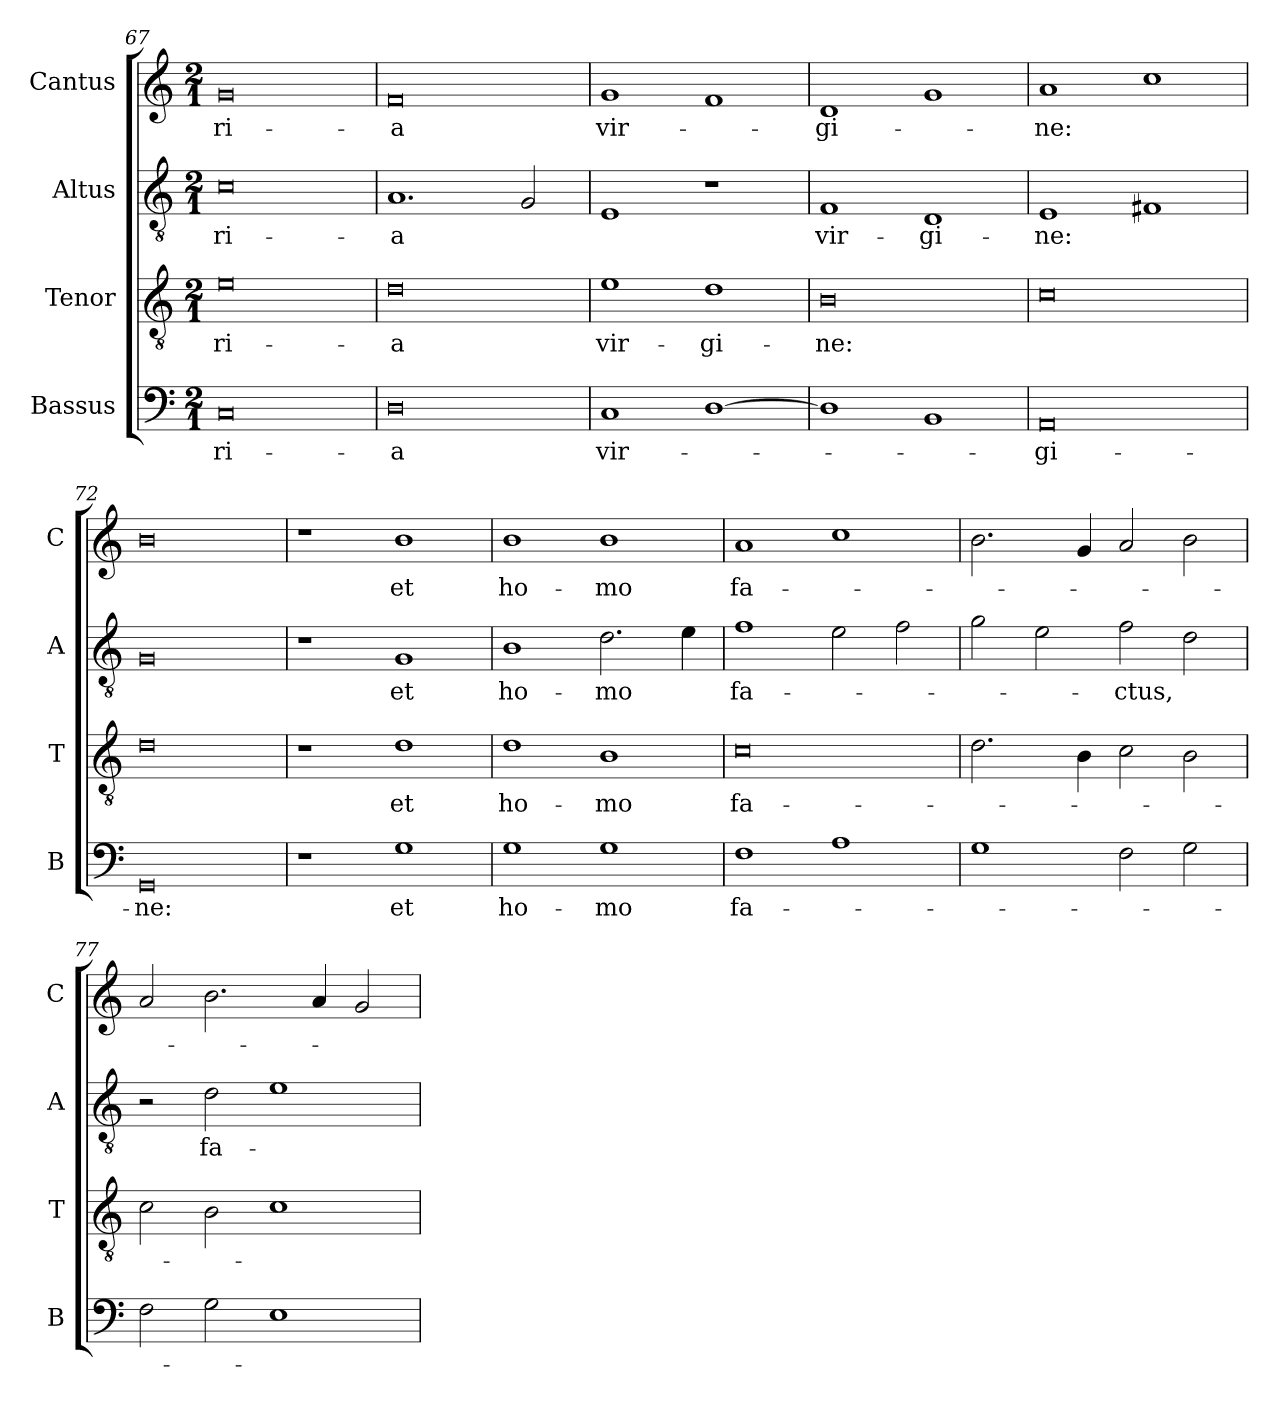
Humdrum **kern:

**kern	**text	**kern	**text	**kern	**text	**kern	**text
*part4	*part4	*part3	*part3	*part2	*part2	*part1	*part1
*staff4	*staff4	*staff3	*staff3	*staff2	*staff2	*staff1	*staff1
*I"Bassus	*	*I"Tenor	*	*I"Altus	*	*I"Cantus	*
*I'B	*	*I'T	*	*I'A	*	*I'C	*
*clefF4	*	*clefGv2	*	*clefGv2	*	*clefG2	*
*k[]	*	*k[]	*	*k[]	*	*k[]	*
*M2/1	*	*M2/1	*	*M2/1	*	*M2/1	*
=67	=67	=67	=67	=67	=67	=67	=67
0C	-ri-	0e	-ri-	0c	-ri-	0g	-ri-
=68	=68	=68	=68	=68	=68	=68	=68
0D	-a	0d	-a	1.A	-a	0f	-a
.	.	.	.	2G	.	.	.
=69	=69	=69	=69	=69	=69	=69	=69
1C	vir-	1e	vir-	1E	.	1g	vir-
[1D	.	1d	-gi-	1r	.	1f	.
=70	=70	=70	=70	=70	=70	=70	=70
1D]	.	0B	-ne:	1F	vir-	1d	-gi-
1BB	.	.	.	1D	-gi-	1g	.
=71	=71	=71	=71	=71	=71	=71	=71
0AA	-gi-	0c	.	1E	-ne:	1a	-ne:
.	.	.	.	1F#X	.	1cc	.
=72	=72	=72	=72	=72	=72	=72	=72
0GG	-ne:	0d	.	0G	.	0b	.
=73	=73	=73	=73	=73	=73	=73	=73
1r	.	1r	.	1r	.	1r	.
1G	et	1d	et	1G	et	1b	et
=74	=74	=74	=74	=74	=74	=74	=74
1G	ho-	1d	ho-	1B	ho-	1b	ho-
1G	-mo	1B	-mo	2.d	-mo	1b	-mo
.	.	.	.	4e	.	.	.
=75	=75	=75	=75	=75	=75	=75	=75
!	!	!	!	!	!LO:LY:i	!	!
1F	fa-	0c	fa-	1f	fa-	1a	fa-
1A	.	.	.	2e	.	1cc	.
.	.	.	.	2f	.	.	.
=76	=76	=76	=76	=76	=76	=76	=76
1G	.	2.d	.	2g	.	2.b	.
.	.	.	.	2e	.	.	.
.	.	4B	.	.	.	4g	.
!	!	!	!	!	!LO:LY:i	!	!
2F	.	2c	.	2f	-ctus,	2a	.
2G	.	2B	.	2d	.	2b	.
=77	=77	=77	=77	=77	=77	=77	=77
2F	.	2c	.	2r	.	2a	.
!	!	!	!	!	!LO:LY:i	!	!
2G	.	2B	.	2d	fa-	2.b	.
1E	.	1c	.	1e	.	.	.
.	.	.	.	.	.	4a	.
.	.	.	.	.	.	2g	.
=	=	=	=	=	=	=	=
*-	*-	*-	*-	*-	*-	*-	*-
